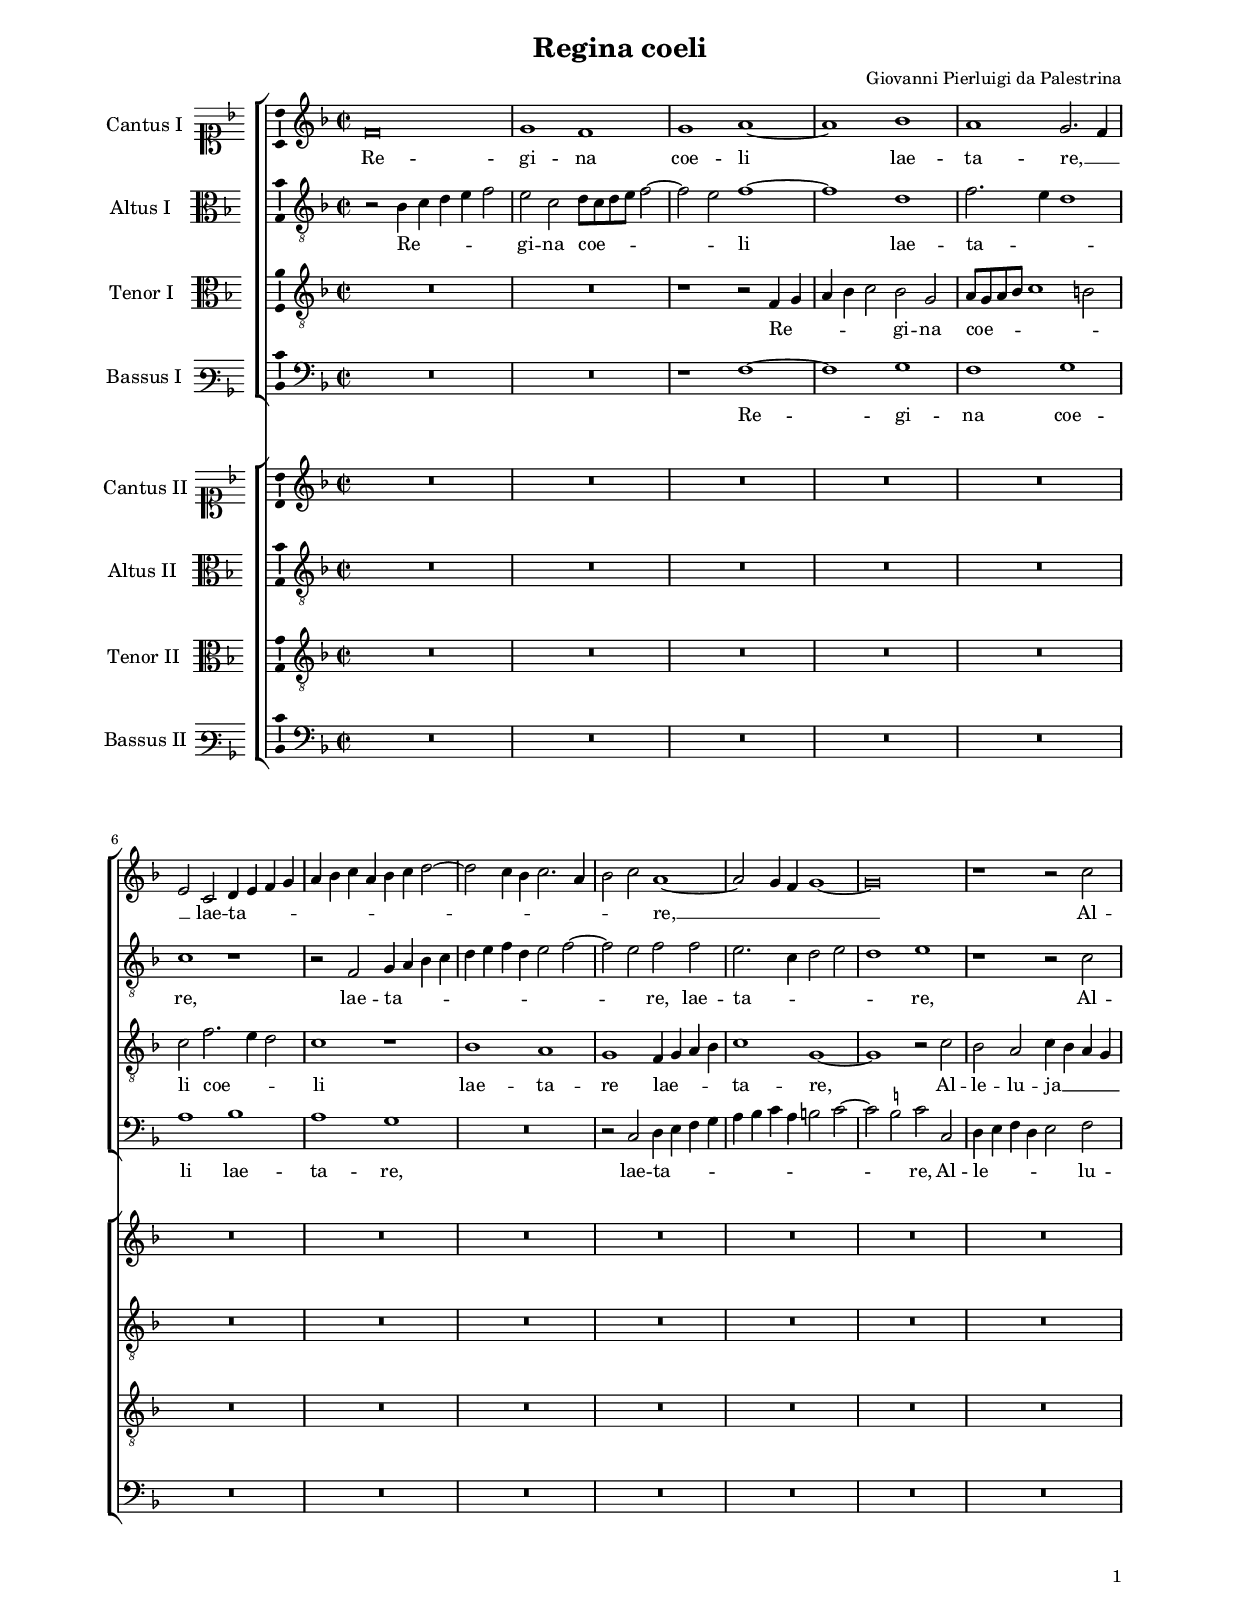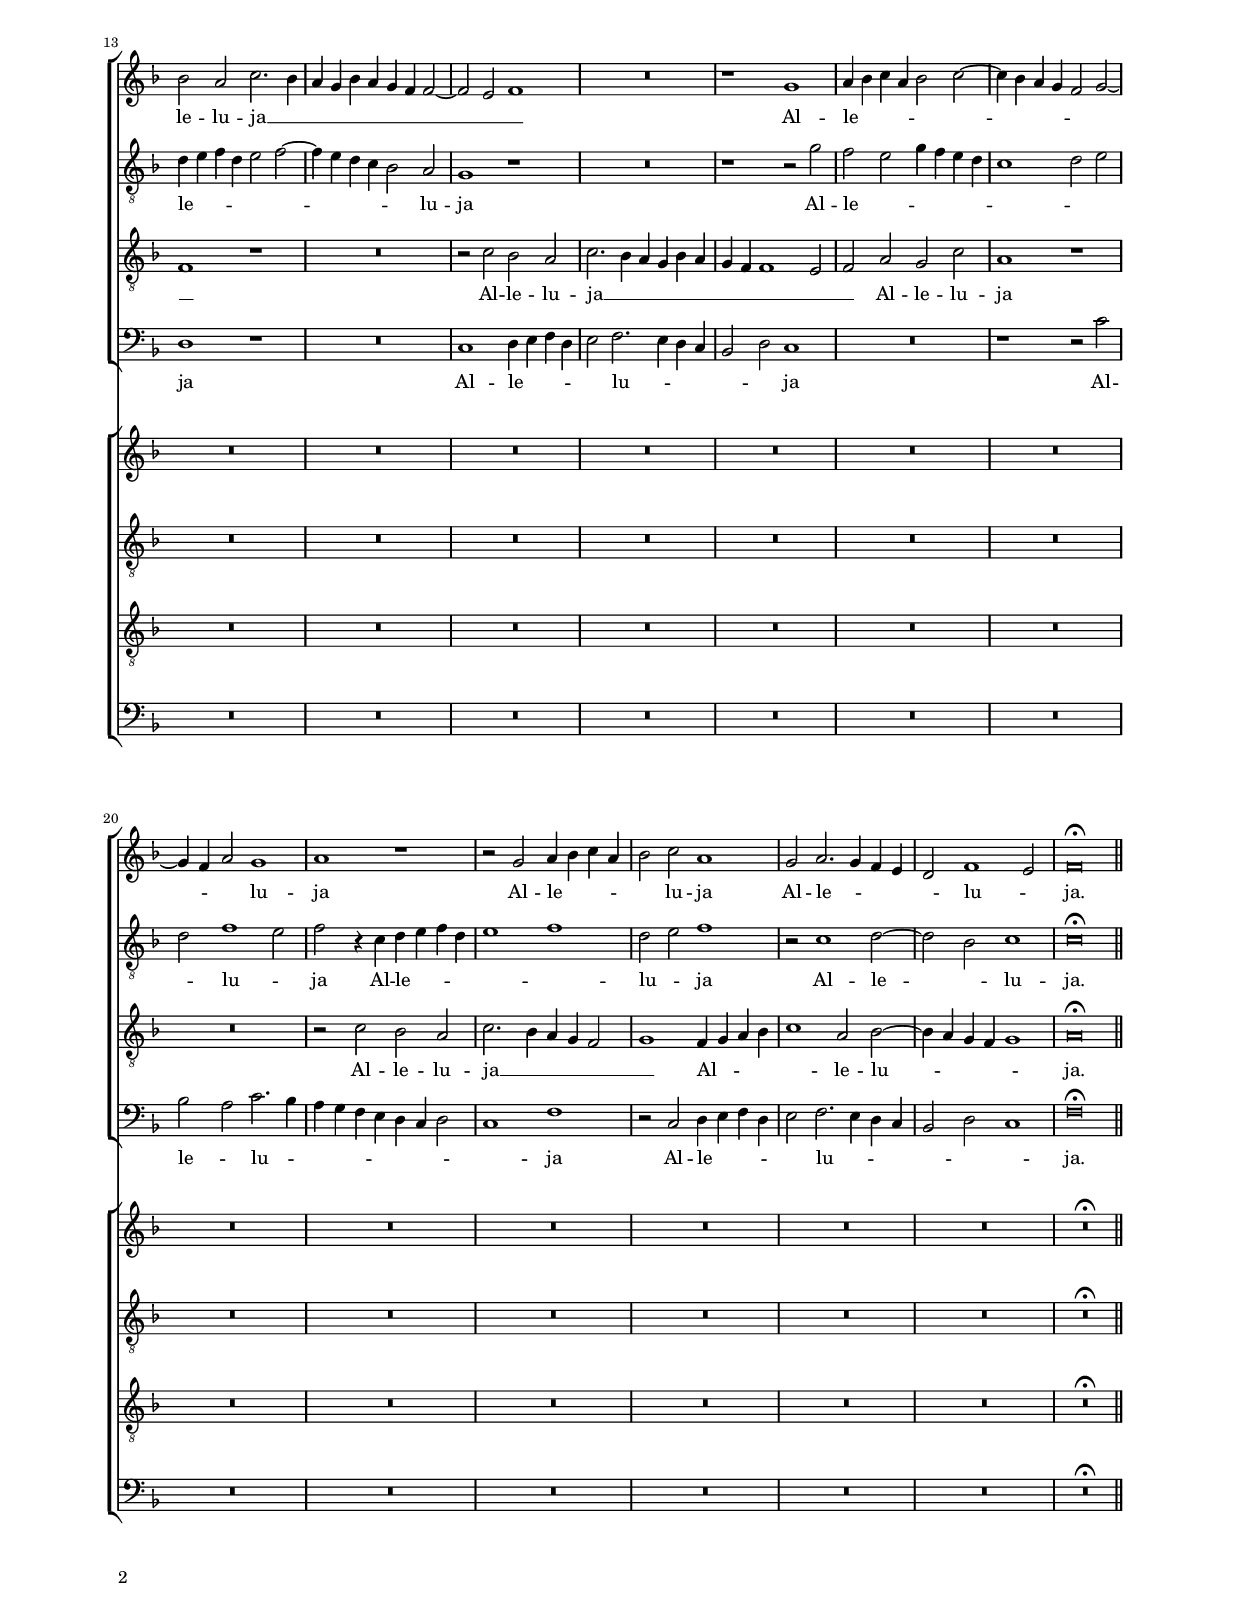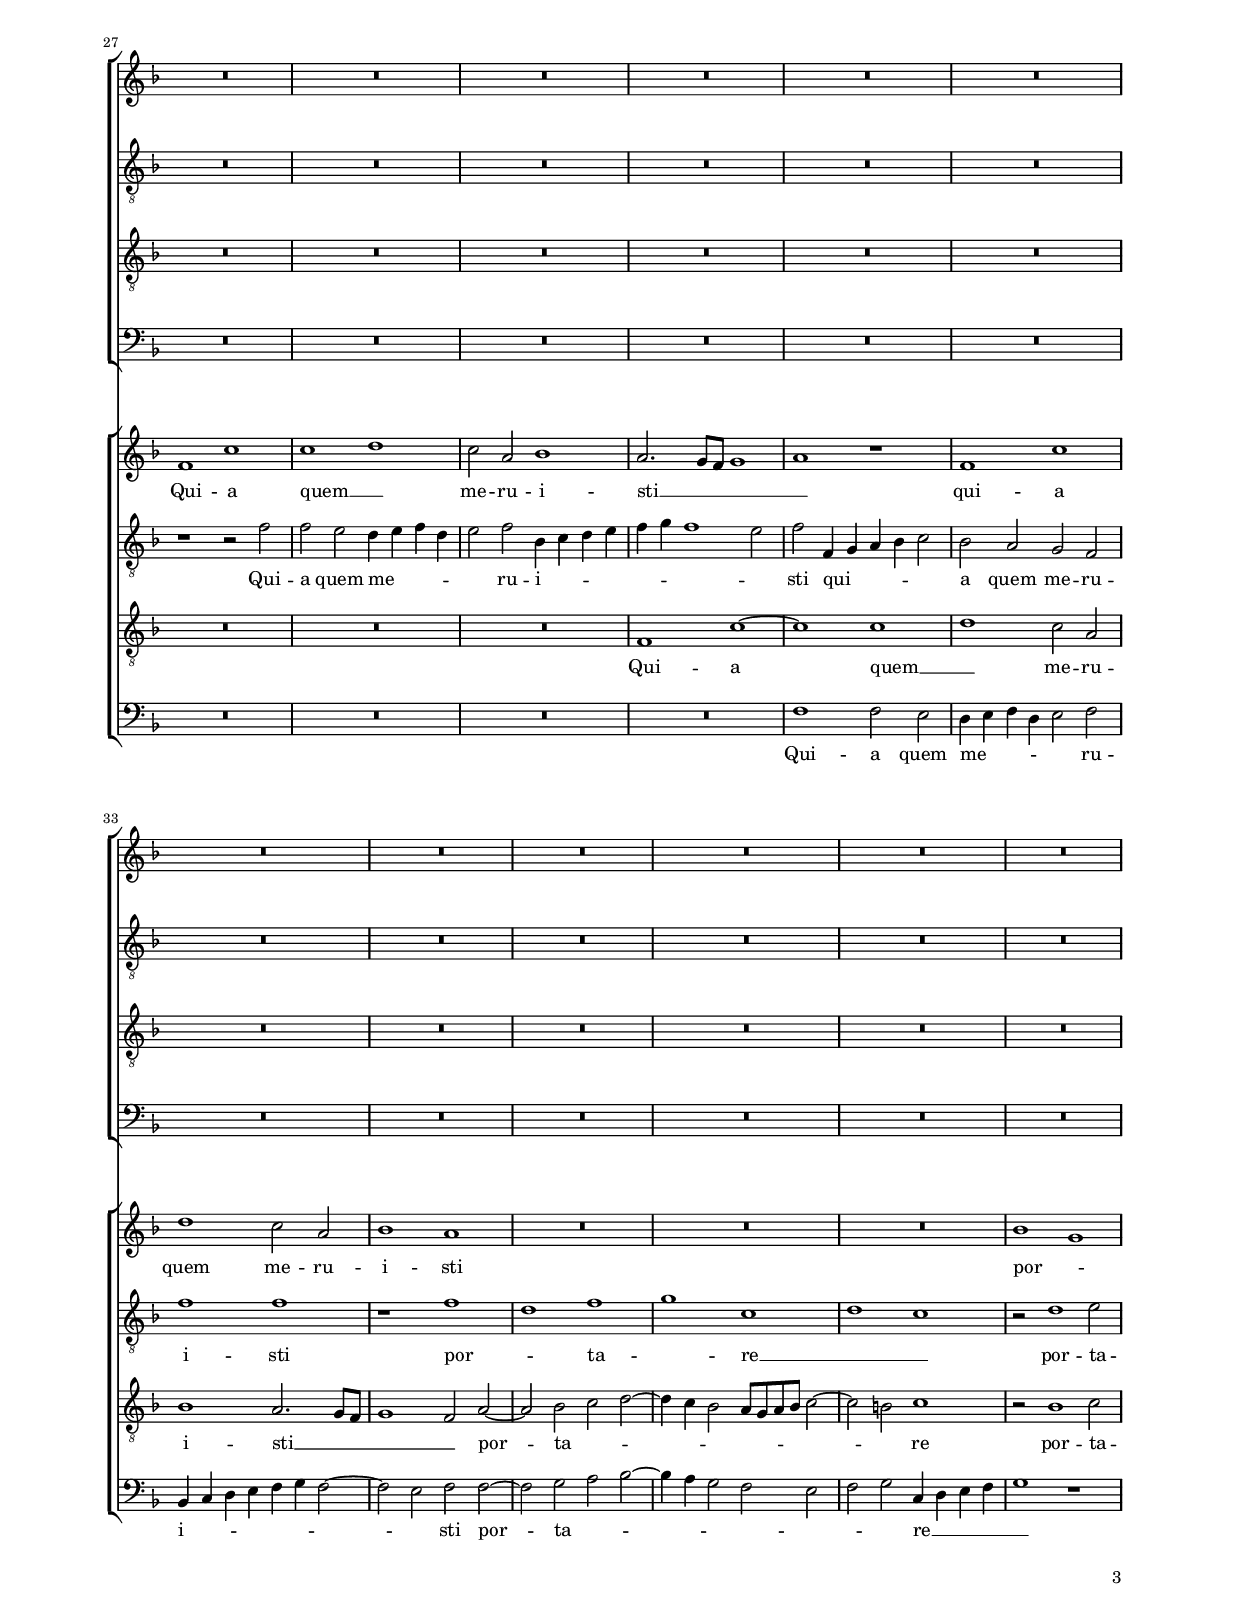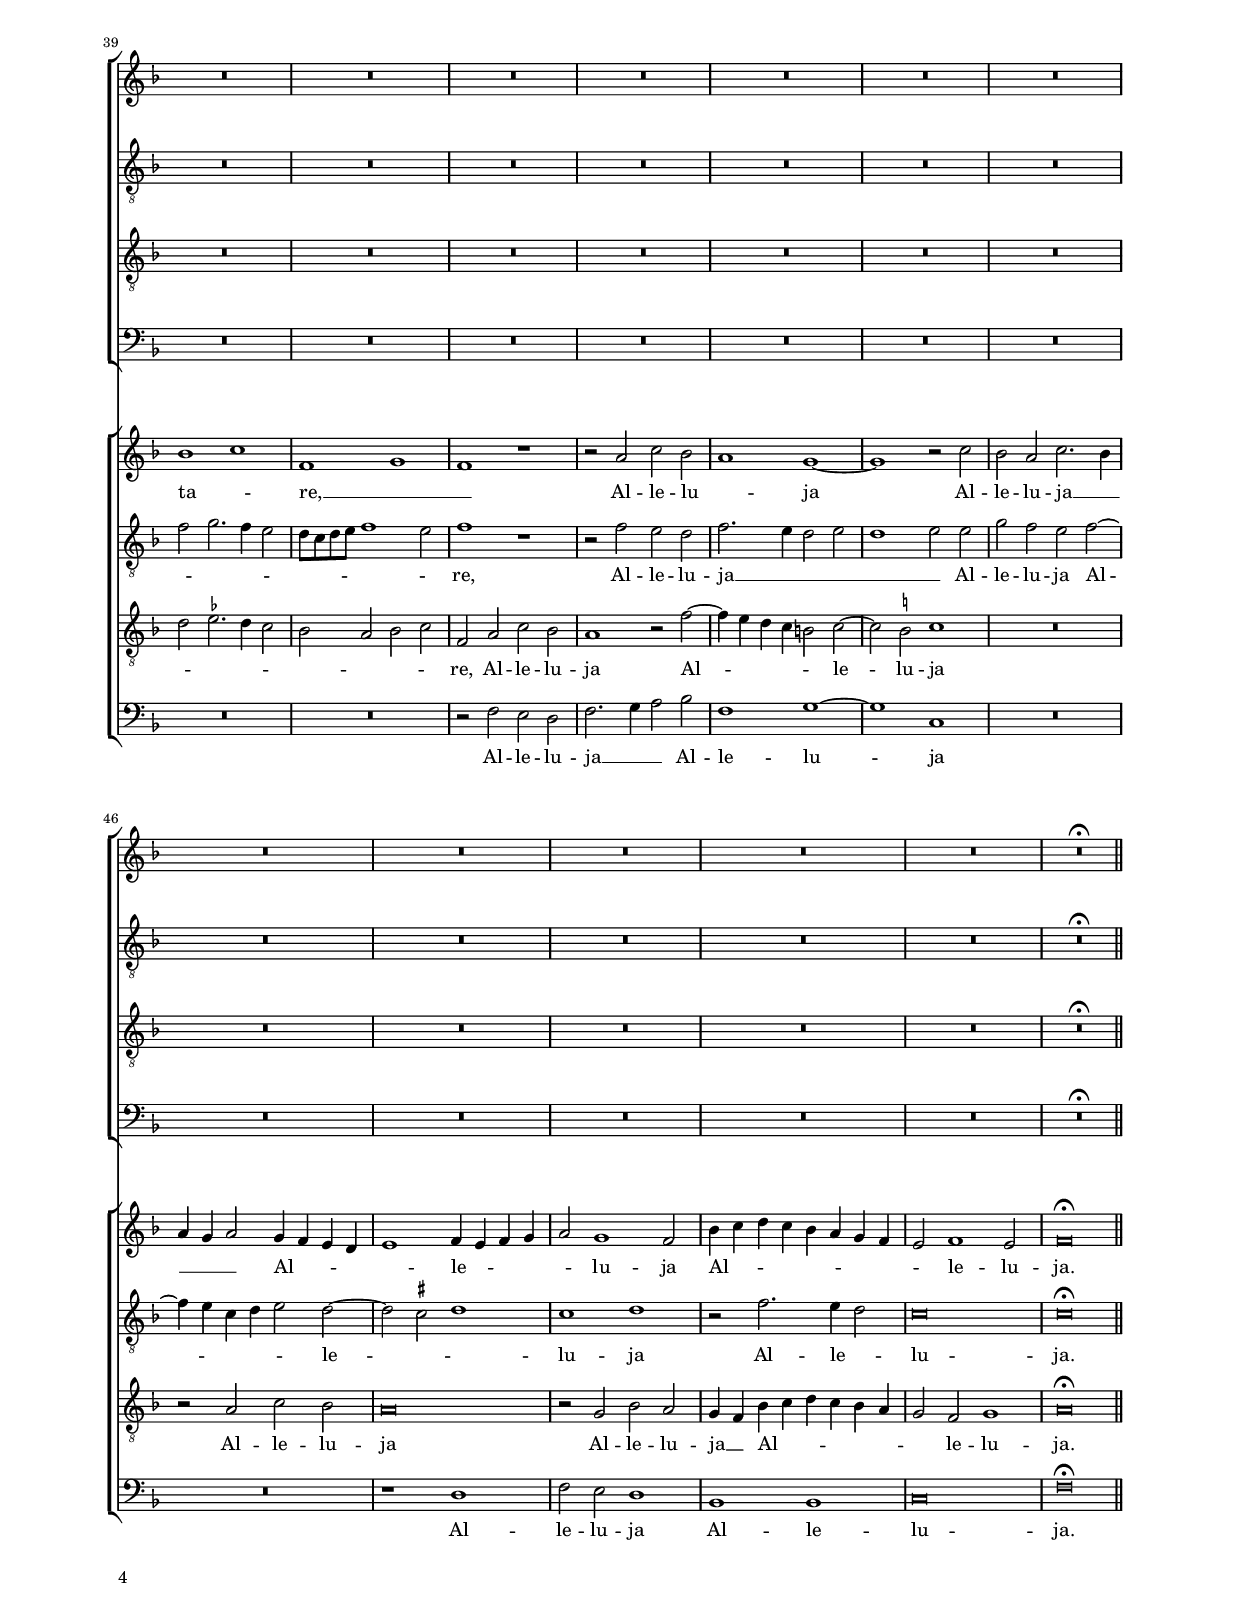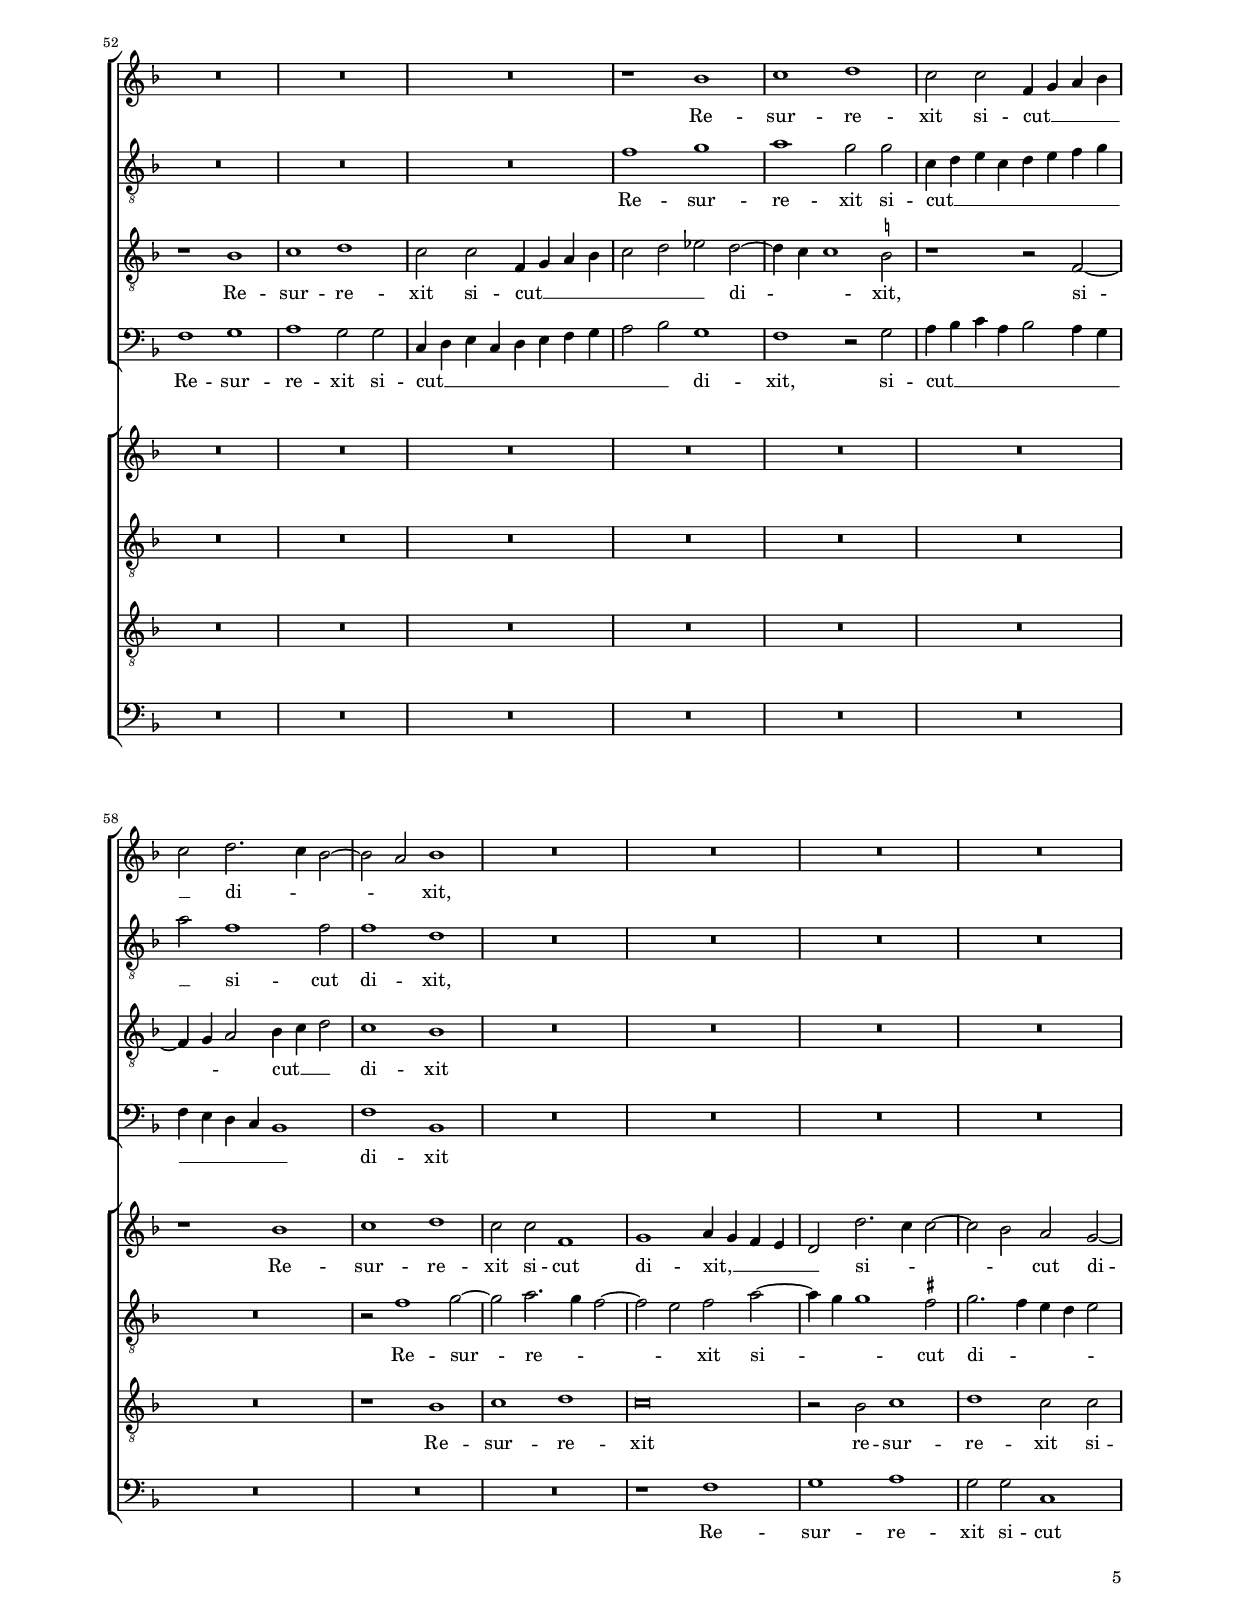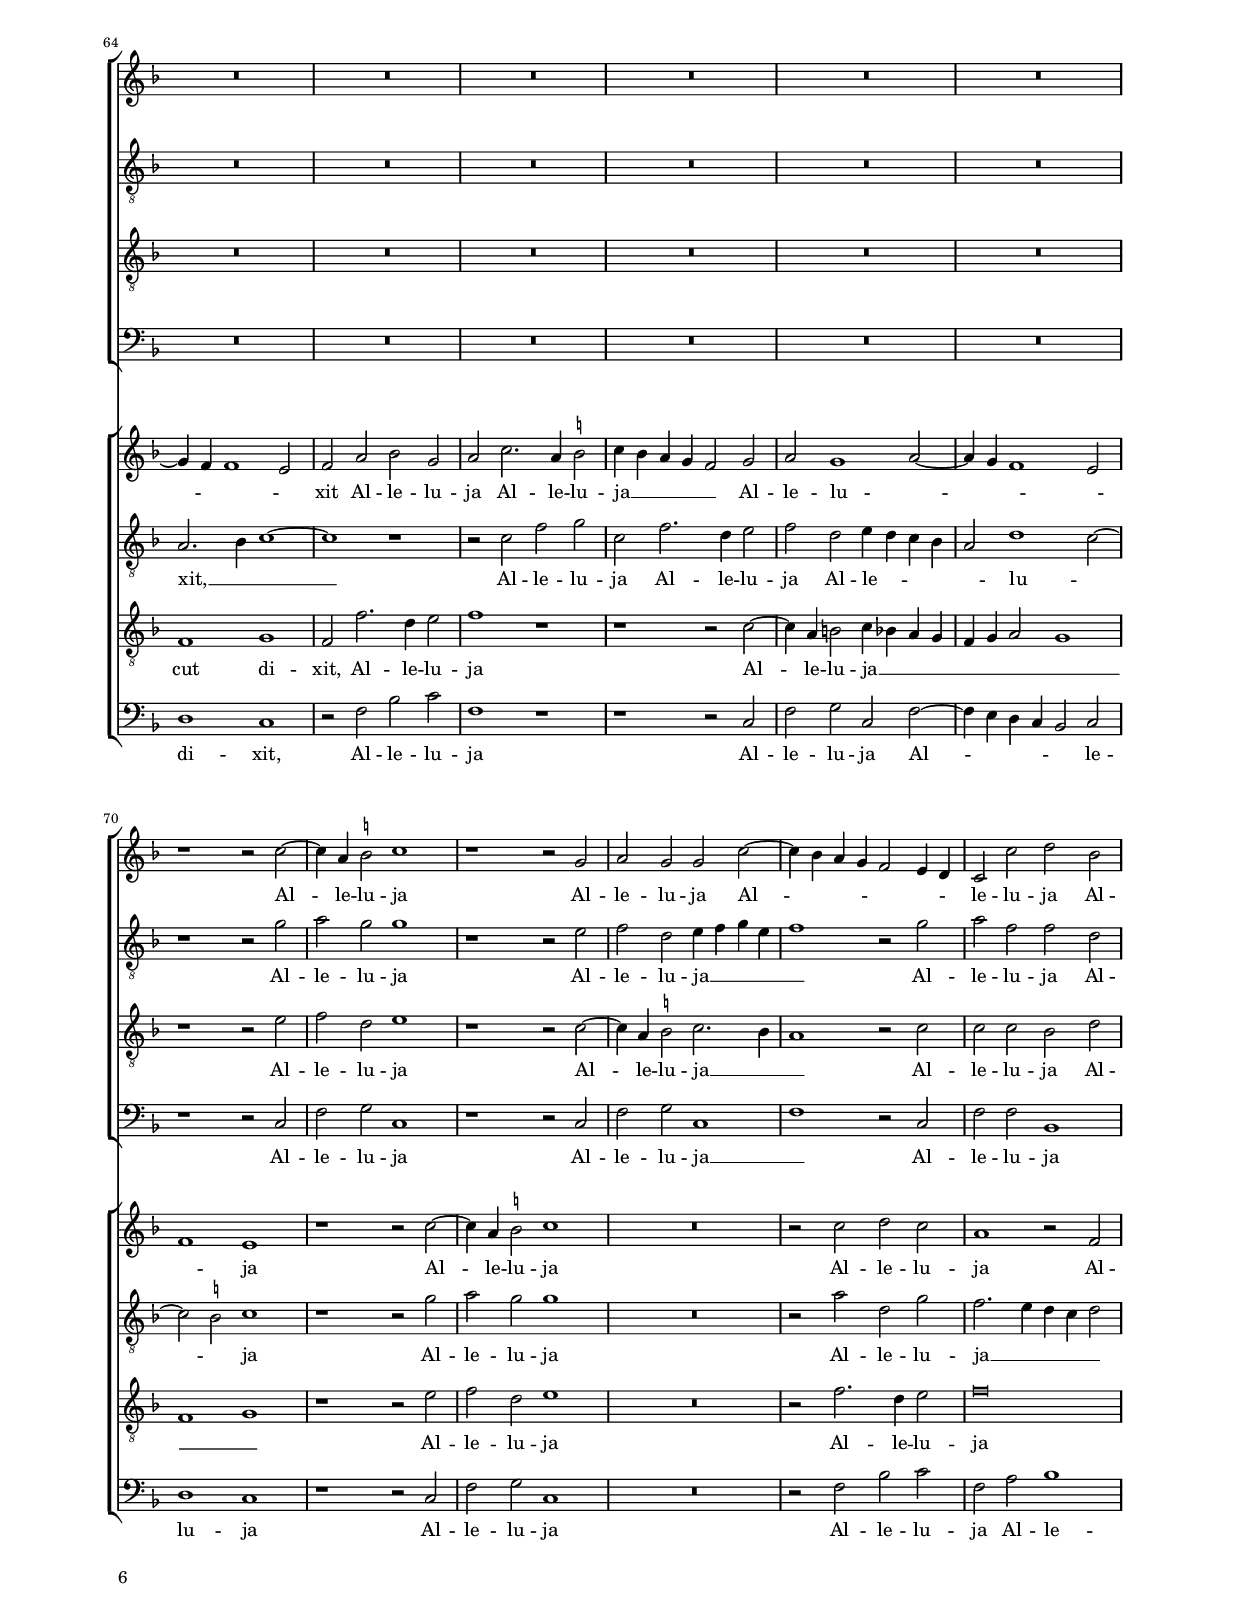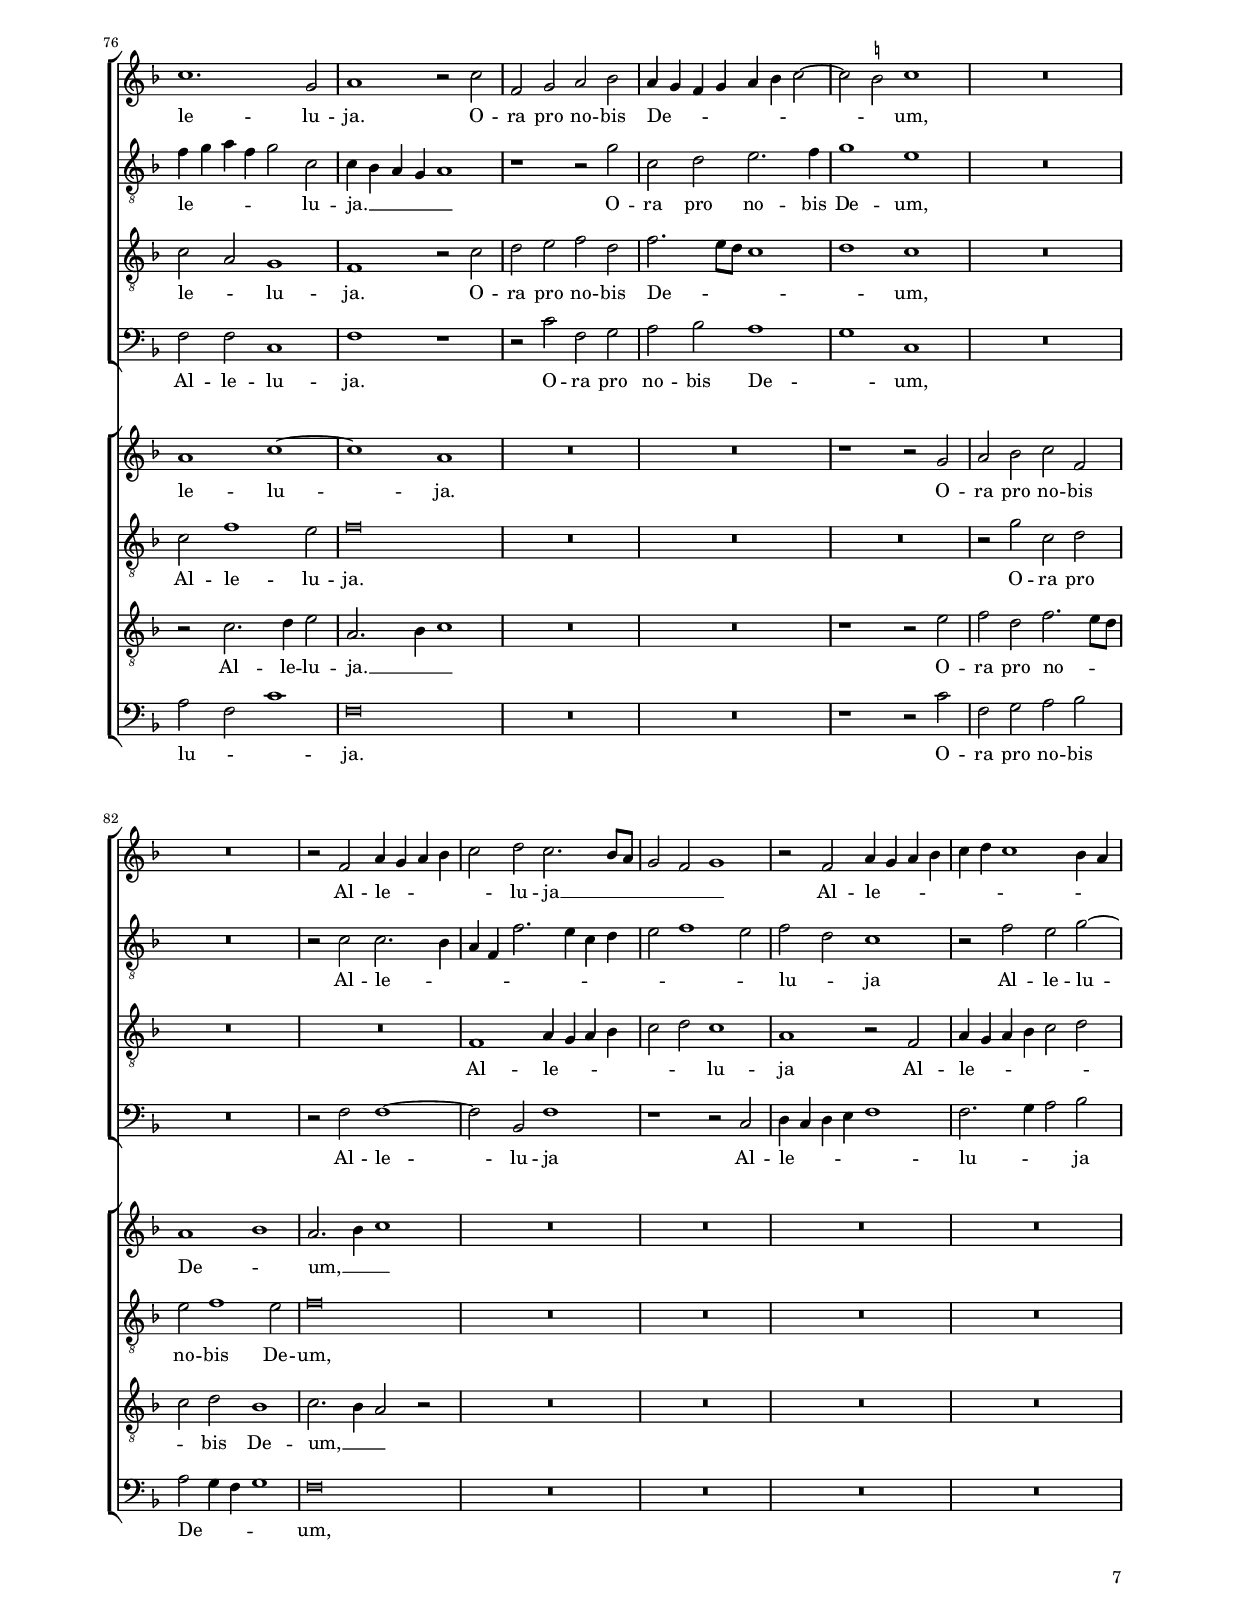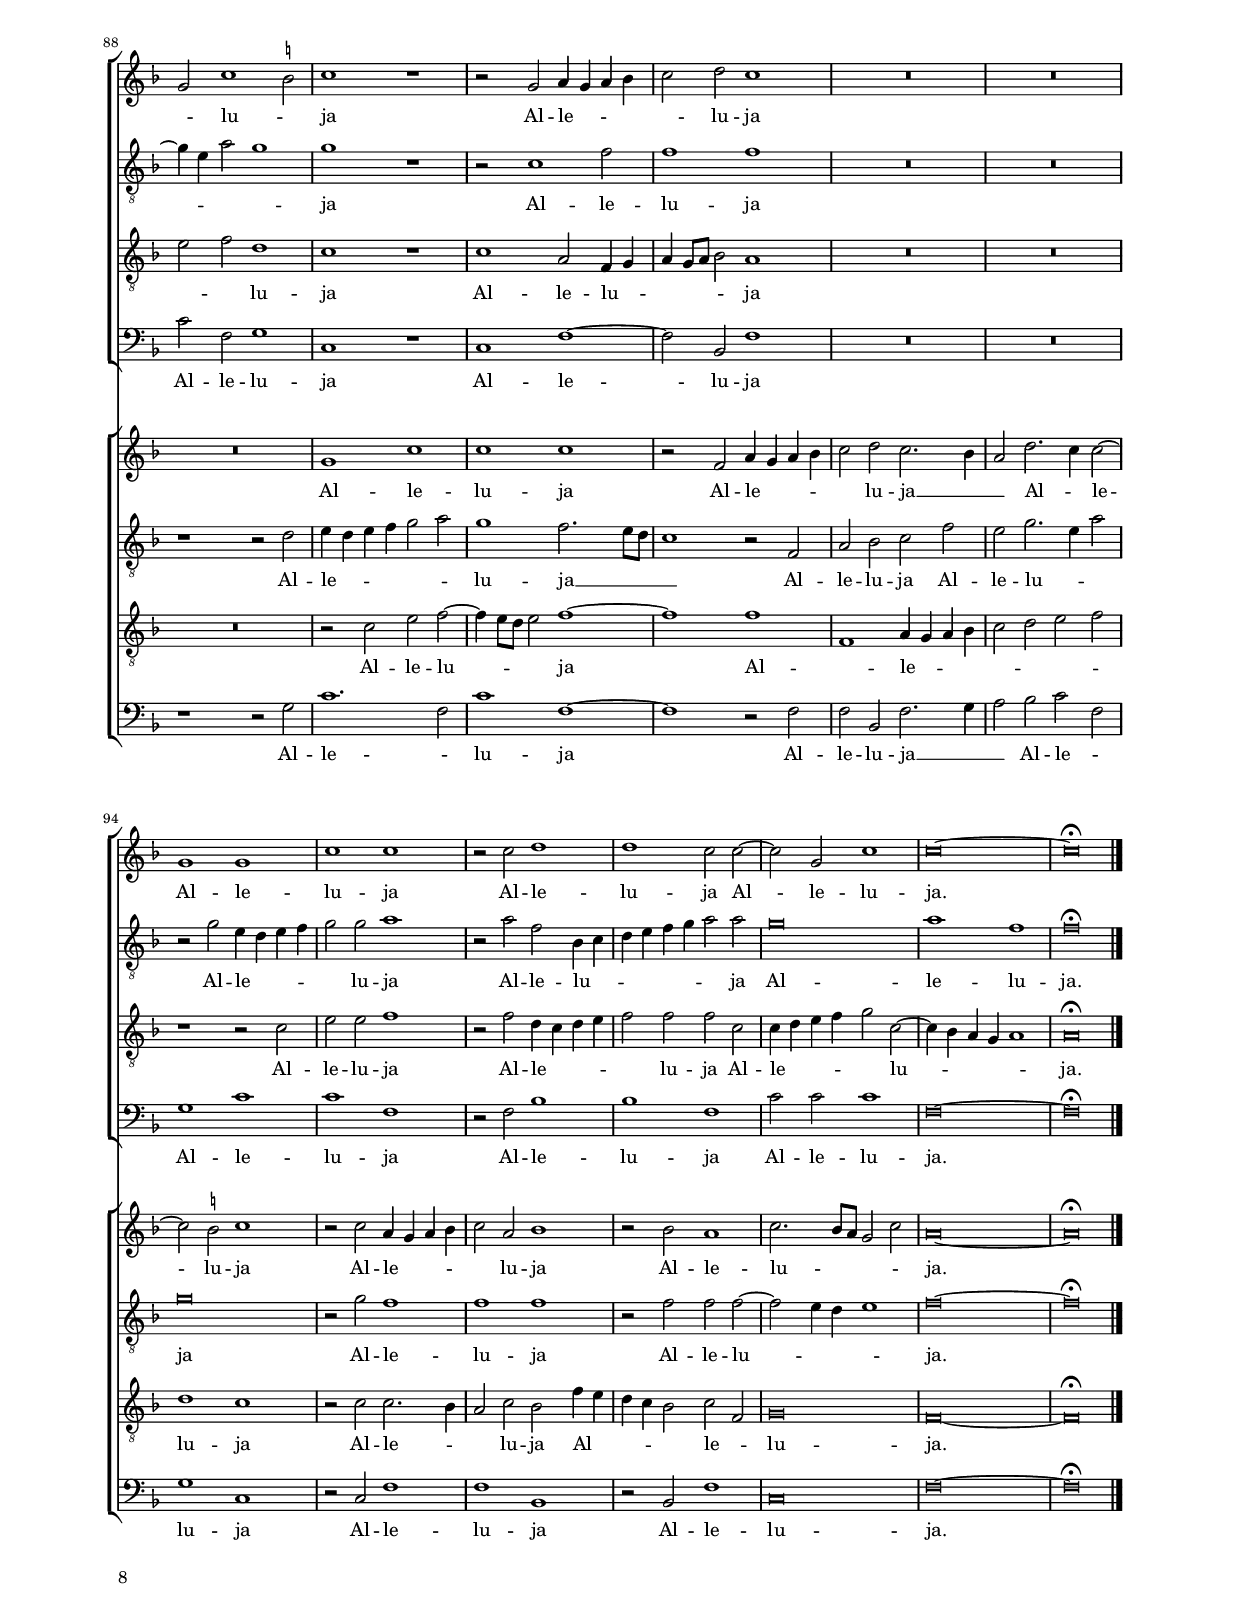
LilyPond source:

\header 
{
	title="Regina coeli"
	composer="Giovanni Pierluigi da Palestrina"
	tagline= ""
}

\version "2.24.1"
\language deutsch
#(set-global-staff-size 15)
% #(set-default-paper-size "letter")
#(ly:set-option 'point-and-click #f)


\paper
	{
	top-margin = 2 \cm
	bottom-margin = 1.4 \cm
	left-margin = 2 \cm
	right-margin = 2 \cm
	print-page-number = ##f
	ragged-bottom = ##f
	ragged-last-bottom = ##t
%	systems-per-page = 2
%	page-count = 6
	system-system-spacing = #'((basic-distance . 18) (minimum-distance . 14) (padding . 6) (strechability . 250))
	oddFooterMarkup=\markup   \fill-line { "" \fromproperty #'page:page-number-string }
	evenFooterMarkup=\markup  \fill-line { \fromproperty #'page:page-number-string "" }
	last-bottom-spacing = #'((basic-distance . 12) (minimum-distance . 7) (padding . 4))
	}


global =  
	{
	\key f \major
	\time 2/2 \set Score.measureLength = #(ly:make-moment 2/1)
	\skip 1*2*26 \bar "||" \break
	\skip 1*2*25 \bar "||" \break
	\skip 1*2*49 \bar "|."
	}

	ficta = { \once \set suggestAccidentals = ##t }
	
	forget = #(define-music-function (music) (ly:music?) #{
	\accidentalStyle forget
	$music
	\accidentalStyle default
	#})

	
incipitcantusprimus = \markup { \score {
	{
	\set Staff.instrumentName = \markup { \fontsize #1 "Cantus I" }
	\key f \major
	\clef soprano
	s4 \bar ""
	}
	\layout  {
	raggedright = ##t
	indent = 1.6 \cm
	line-width = 2.4\cm
	\context { \Staff \remove Time_signature_engraver }
	\override Staff.Clef.Y-extent = #'(0 . 0)
	}} \hspace #1 }
      
incipitaltusprimus = \markup { \score {
	{
	\set Staff.instrumentName = \markup { \fontsize #1 "Altus I" }
	\key f \major
	\clef alto
	s4 \bar ""
	}
	\layout  {
	raggedright = ##t
	indent = 1.6 \cm
	line-width = 2.4\cm
	\context { \Staff \remove Time_signature_engraver }
	\override Staff.Clef.Y-extent = #'(0 . 0)
	}} \hspace #1 }
      
incipittenorprimus = \markup { \score {
	{
	\set Staff.instrumentName = \markup { \fontsize #1 "Tenor I" }
	\key f \major
	\clef alto
	s4 \bar ""
	}
	\layout  {
	raggedright = ##t
	indent = 1.6 \cm
	line-width = 2.4\cm
	\context { \Staff \remove Time_signature_engraver }
	\override Staff.Clef.Y-extent = #'(0 . 0)
	}} \hspace #1 }


incipitbassusprimus = \markup { \score {
	{
	\set Staff.instrumentName = \markup { \fontsize #1 "Bassus I" }
	\key f \major
	\clef varbaritone
	s4 \bar ""
	}
	\layout  {
	raggedright = ##t
	indent = 1.6 \cm
	line-width = 2.4\cm
	\context { \Staff \remove Time_signature_engraver }
	\override Staff.Clef.Y-extent = #'(0 . 0)
	}} \hspace #1 }

incipitcantussecundus = \markup { \score {
	{
	\set Staff.instrumentName = \markup { \fontsize #1 "Cantus II" }
	\key f \major
	\clef soprano
	s4 \bar ""
	}
	\layout  {
	raggedright = ##t
	indent = 1.6 \cm
	line-width = 2.4\cm
	\context { \Staff \remove Time_signature_engraver }
	\override Staff.Clef.Y-extent = #'(0 . 0)
	}} \hspace #1 }


incipitaltussecundus = \markup { \score {
	{
	\set Staff.instrumentName = \markup { \fontsize #1 "Altus II" }
	\key f \major
	\clef alto
	s4 \bar ""
	}
	\layout  {
	raggedright = ##t
	indent = 1.6 \cm
	line-width = 2.4\cm
	\context { \Staff \remove Time_signature_engraver }
	\override Staff.Clef.Y-extent = #'(0 . 0)
	}} \hspace #1 }


incipittenorsecundus = \markup { \score {
	{
	\set Staff.instrumentName = \markup { \fontsize #1 "Tenor II" }
	\key f \major
	\clef alto
	s4 \bar ""
	}
	\layout  {
	raggedright = ##t
	indent = 1.6 \cm
	line-width = 2.4\cm
	\context { \Staff \remove Time_signature_engraver }
	\override Staff.Clef.Y-extent = #'(0 . 0)
	}} \hspace #1 }	


incipitbassussecundus = \markup { \score {
	{
	\set Staff.instrumentName = \markup { \fontsize #1 "Bassus II" }
	\key f \major
	\clef varbaritone
	s4 \bar ""
	}
	\layout  {
	raggedright = ##t
	indent = 1.6 \cm
	line-width = 2.4\cm
	\context { \Staff \remove Time_signature_engraver }
	\override Staff.Clef.Y-extent = #'(0 . 0)
	}} \hspace #1 }

    
cantusprimus =  \relative c''
	{
	f,\breve
	g1 f
	g1 a~
	a1 b
%5
	a1 g2. f4 |
	e2 c d4 e f g
	a4 b c a b c d2~
	d2 c4 b c2. a4
	b2 c a1~
%10
	a2 g4 f g1~ |
	g\breve
	r1 r2 c
	b2 a c2. b4
	a4 g b a g f f2~
%15
	f2 e f1 |
	R\breve
	r1 g
	a4 b c a b2 c~
	c4 b a g f2 g~
%20
	g4 f a2 g1 |
	a1 r
	r2 g a4 b c a
	b2 c a1
	g2 a2. g4 f e
%25
	d2 f1 e2 |
	f\breve^\fermata |
% Quia quem meruisti
	R\breve
	R\breve
	R\breve
%30
	R\breve |
	R\breve
	R\breve
	R\breve
	R\breve
%35
	R\breve |
	R\breve
	R\breve
	R\breve
	R\breve
%40
	R\breve |
	R\breve
	R\breve
	R\breve
	R\breve	
%45
	R\breve |
	R\breve
	R\breve
	R\breve
	R\breve
%50
	R\breve |
	R\breve^\fermata |
% Resurrexit
	R\breve
	R\breve
	R\breve
%55
	r1 b |
	c1 d
	c2 c f,4 g a b
	c2 d2. c4 b2~
	b2 a b1
%60
	R\breve |
	R\breve
	R\breve
	R\breve
	R\breve
%65
	R\breve |
	R\breve
	R\breve
	R\breve
	R\breve
%70
	r1 r2 c~ |
	c4 a \ficta h2 c1
	r1 r2 g
	a2 g g c~
	c4 b a g f2 e4 d
%75
	c2 c' d b |
	c1. g2
	a1 r2 c
	f,2 g a b
	a4 g f g a b c2~
%80
	c2 \ficta h c1 |
	R\breve
	R\breve
	r2 f, a4 g a b
	c2 d c2. b8 a
%85
	g2 f g1 |
	r2 f a4 g a b
	c4 d c1 b4 a
	g2 c1 \ficta h2
	c1 r
%90
	r2 g a4 g a b |
	c2 d c1
	R\breve
	R\breve
	g1 g
%95
	c1 c |
	r2 c d1
	d1 c2 c~
	c2 g c1
	c\breve~
%100
	c\breve^\fermata |
	}

altusprimus =  \relative c' 
	{
	r2 b4 c d e f2
	e2 c d8 c d e f2~
	f2 e f1~
	f1 d
%5
	f2. e4 d1 |
	c1 r
	r2 f, g4 a b c
	d4 e f d e2 f~
	f2 e f f
%10
	e2. c4 d2 e |
	d1 e
	r1 r2 c
	d4 e f d e2 f~
	f4 e d c b2 a
%15
	g1 r |
	R\breve
	r1 r2 g'
	f2 e g4 f e d
	c1 d2 e
%20
	d2 f1 e2 |
	f2 r4 c d e f d
	e1 f
	d2 e f1
	r2 c1 d2~
%25
	d2 b c1 |
	c\breve^\fermata |
% Quia quem meruisti
	R\breve
	R\breve
	R\breve
%30
	R\breve |
	R\breve
	R\breve
	R\breve
	R\breve
%35
	R\breve |
	R\breve
	R\breve
	R\breve
	R\breve
%40
	R\breve |
	R\breve
	R\breve
	R\breve
	R\breve	
%45
	R\breve |
	R\breve
	R\breve
	R\breve
	R\breve
%50
	R\breve |
	R\breve^\fermata |
% Resurrexit
	R\breve	
	R\breve
	R\breve
%55
	f1 g |
	a1 g2 g
	c,4 d e c d e f g
	a2 f1 f2
	f1 d
%60
	R\breve |
	R\breve
	R\breve
	R\breve
	R\breve
%65
	R\breve |
	R\breve
	R\breve
	R\breve
	R\breve
%70
	r1 r2 g |
	a2 g g1
	r1 r2 e
	f2 d e4 f g e
	f1 r2 g
%75
	a2 f f d |
	f4 g a f g2 c,
	c4 b a g a1
	r1 r2 g'
	c,2 d e2. f4
%80
	g1 e |	
	R\breve
	R\breve
	r2 c c2. b4
	a4 f f'2. e4 c d
%85
	e2 f1 e2 |
	f2 d c1
	r2 f e g~
	g4 e a2 g1
	g1 r
%90
	r2 c,1 f2 |	
	f1 f
	R\breve
	R\breve
	r2 g e4 d e f
%95
	g2 g a1 |
	r2 a f b,4 c
	d4 e f g a2 a
	g\breve
	a1 f
%100
	f\breve^\fermata |
	}

tenorprimus =  \relative c' 
	{
	R\breve
	R\breve
	r1 r2 f,4 g
	a4 b c2 b g
%5
	a8 g a b c1 h2 |
	c2 f2. e4 d2
	c1 r
	b1 a
	g1 f4 g a b
%10
	c1 g~ |
	g1 r2 c
	b2 a c4 b a g
	f1 r
	R\breve
%15
	r2 c' b a |
	c2. b4 a g b a
	g4 f f1 e2
	f2 a g c
	a1 r
%20
	R\breve |
	r2 c b a 
	c2. b4 a g f2
	g1 f4 g a b
	c1 a2 b~
%25
	b4 a g f g1 |
	a\breve^\fermata |
% Quia quem meruisti
	R\breve
	R\breve
	R\breve
%30
	R\breve |
	R\breve
	R\breve
	R\breve
	R\breve
%35
	R\breve |
	R\breve
	R\breve
	R\breve
	R\breve
%40
	R\breve |
	R\breve
	R\breve
	R\breve
	R\breve	
%45
	R\breve |
	R\breve
	R\breve
	R\breve
	R\breve
%50
	R\breve |
	R\breve^\fermata |
% Resurrexit
	r1 b
	c1 d
	c2 c f,4 g a b	
%55
	c2 d es d~ |
	d4 c c1 \ficta h2
	r1 r2 f~
	f4 g a2 b4 c d2
	c1 b
%60
	R\breve |
	R\breve
	R\breve
	R\breve
	R\breve
%65
	R\breve |
	R\breve
	R\breve
	R\breve
	R\breve
%70
	r1 r2 e |
	f2 d e1
	r1 r2 c~
	c4 a \ficta h2 c2. \forget b4
	a1 r2 c
%75
	c2 c b d |
	c2 a g1
	f1 r2 c'
	d2 e f d
	f2. e8 d c1
%80
	d1 c |
	R\breve
	R\breve
	R\breve
	f,1 a4 g a b
%85
	c2 d c1 |
	a1 r2 f
	a4 g a b c2 d
	e2 f d1
	c1 r
%90
	c1 a2 f4 g |
	a4 g8 a b2 a1
	R\breve
	R\breve
	r1 r2 c
%95
	e2 e f1 |
	r2 f d4 c d e
	f2 f f c
	c4 d e f g2 c,~
	c4 b a g a1
%100
	a\breve^\fermata |
	}

bassusprimus  =  \relative c 
	{
	R\breve
	R\breve
	r1 f~
	f1 g
%5
	f1 g |
	a1 b
	a1 g
	R\breve
	r2 c, d4 e f g
%10
	a4 b c a h2 c~ |
	c2 \ficta h c c,
	d4 e f d e2 f
	d1 r
	R\breve
%15
	c1 d4 e f d |
	e2 f2. e4 d c
	b2 d c1
	R\breve
	r1 r2 c'
%20
	b2 a c2. b4 |
	a4 g f e d c d2
	c1 f
	r2 c d4 e f d
	e2 f2. e4 d c
%25
	b2 d c1 |
	f\breve^\fermata |
% Quia quem meruisti
	R\breve
	R\breve
	R\breve
%30
	R\breve |
	R\breve
	R\breve
	R\breve
	R\breve
%35
	R\breve |
	R\breve
	R\breve
	R\breve
	R\breve
%40
	R\breve |
	R\breve
	R\breve
	R\breve
	R\breve	
%45
	R\breve |
	R\breve
	R\breve
	R\breve
	R\breve
%50
	R\breve |
	R\breve^\fermata |
% Resurrexit
	f1 g
	a1 g2 g
	c,4 d e c d e f g	
%55
	a2 b g1 |
	f1 r2 g
	a4 b c a b2 a4 g
	f4 e d c b1
	f'1 b,
%60
	R\breve |
	R\breve
	R\breve
	R\breve
	R\breve
%65
	R\breve |
	R\breve
	R\breve
	R\breve
	R\breve
%70
	r1 r2 c |
	f2 g c,1
	r1 r2 c
	f2 g c,1
	f1 r2 c
%75
	f2 f b,1 |
	f'2 f c1
	f1 r
	r2 c' f, g
	a2 b a1
%80
	g1 c, |
	R\breve
	R\breve
	r2 f f1~
	f2 b, f'1
%85
	r1 r2 c |
	d4 c d e f1
	f2. g4 a2 b
	c2 f, g1
	c,1 r
%90
	c1 f~ |
	f2 b, f'1
	R\breve
	R\breve
	g1 c
%95
	c1 f, |
	r2 f b1
	b1 f
	c'2 c c1
	f,\breve~
%100
	f\breve^\fermata |
	
	}

cantussecundus =  \relative c''
	{
	R\breve
	R\breve
	R\breve
	R\breve
%5
	R\breve |
	R\breve
	R\breve
	R\breve
	R\breve
%10
	R\breve |
	R\breve
	R\breve
	R\breve
	R\breve
%15
	R\breve |
	R\breve
	R\breve
	R\breve
	R\breve
%20
	R\breve |
	R\breve
	R\breve
	R\breve
	R\breve
%25
	R\breve |
	R\breve^\fermata |
 % Quia quem meruisti
	f,1 c'
	c1 d
	c2 a b1
%30
	a2. g8 f g1 |
	a1 r
	f1 c'
	d1 c2 a
	b1 a
%35
	R\breve |
	R\breve
	R\breve
	b1 g
	b1 c
%40
	f,1 g |
	f1 r
	r2 a c b
	a1 g~
	g1 r2 c
%45
	b2 a c2. b4 |
	a4 g a2 g4 f e d
	e1 f4 e f g
	a2 g1 f2
	b4 c d c b a g f
%50
	e2 f1 e2 |
	f\breve^\fermata |
% Resurrexit
	R\breve
	R\breve
	R\breve
%55
	R\breve |
	R\breve
	R\breve
	r1 b
	c1 d
%60
	c2 c f,1 |
	g1 a4 g f e
	d2 d'2. c4 c2~
	c2 b a g~
	g4 f f1 e2
%65
	f2 a b g |
	a2 c2. a4 \ficta h2
	c4 b a g f2 g
	a2 g1 a2~
	a4 g f1 e2
%70
	f1 e |
	r1 r2 c'~
	c4 a \ficta h2 c1
	R\breve
	r2 c d c
%75
	a1 r2 f |
	a1 c~
	c1 a
	R\breve
	R\breve
%80
	r1 r2 g |
	a2 b c f,
	a1 b
	a2.b4 c1
	R\breve
%85
	R\breve |
	R\breve
	R\breve
	R\breve
	g1 c
%90
	c1 c |
	r2 f, a4 g a b
	c2 d c2. b4
	a2 d2. c4 c2~
	c2 \ficta h c1
%95
	r2 c a4 g a b |
	c2 a b1
	r2 b a1
	c2. b8a g2 c
	a\breve~
%100
	a\breve^\fermata |
	}

altussecundus =  \relative c'
	{
	R\breve
	R\breve
	R\breve
	R\breve
%5
	R\breve |
	R\breve
	R\breve
	R\breve
	R\breve
%10
	R\breve |
	R\breve
	R\breve
	R\breve
	R\breve
%15
	R\breve |
	R\breve
	R\breve
	R\breve
	R\breve
%20
	R\breve |
	R\breve
	R\breve
	R\breve
	R\breve
%25
	R\breve |
	R\breve^\fermata |
 % Quia quem meruisti
	r1 r2 f
	f2 e d4 e f d
	e2 f b,4 c d e
%30
	f4 g f1 e2 |
	f2 f,4 g a b c2
	b2 a g f
	f'1 f
	r1 f
%35
	d1 f |
	g1 c,
	d1 c
	r2 d1 e2
	f2 g2. f4 e2
%40
	d8 c d e f1 e2 |
	f1 r
	r2 f e d
	f2. e4 d2 e
	d1 e2 e
%45
	g2 f e f~ |
	f4 e c d e2 d~
	d2 \ficta cis d1
	c1 d
	r2 f2. e4 d2
%50
	c\breve |
	c\breve^\fermata |
% Resurrexit
	R\breve
	R\breve
	R\breve
%55
	R\breve |
	R\breve
	R\breve
	R\breve
	r2 f1 g2~
%60
	g2 a2. g4 f2~ |
	f2 e f a~
	a4 g g1 \ficta fis2
	g2. f4 e d e2
	a,2. b4 c1~
%65
	c1 r
	r2 c f g |
	c,2 f2. d4 e2
	f2 d e4 d c b
	a2 d1 c2~
%70
	c2 \ficta h c1
	r1 r2 g' |
	a2 g g1
	R\breve
	r2 a d, g
%75
	f2. e4 d c d2
	c2 f1 e2 |
	f\breve
	R\breve
	R\breve
%80
	R\breve
	r2 g c, d |
	e2 f1 e2
	f\breve |
	R\breve
%85
	R\breve
	R\breve |
	R\breve
	r1 r2 d
	e4 d e f g2 a
%90
	g1 f2. e8 d
	c1 r2 f, |
	a2 b c f
	e2 g2. e4 a2
	g\breve
%95
	r2 g f1
	f1 f |
	r2 f f f~
	f2 e4 d e1
	f\breve~
%100
	f\breve^\fermata |
      }

tenorsecundus =  \relative c'
	{
	R\breve
	R\breve
	R\breve
	R\breve
%5
	R\breve |
	R\breve
	R\breve
	R\breve
	R\breve
%10
	R\breve |
	R\breve
	R\breve
	R\breve
	R\breve
%15
	R\breve |
	R\breve
	R\breve
	R\breve
	R\breve
%20
	R\breve |
	R\breve
	R\breve
	R\breve
	R\breve
%25
	R\breve |
	R\breve^\fermata |
 % Quia quem meruisti
	R\breve
	R\breve
	R\breve
%30
	f,1 c'~ |
	c1 c
	d1 c2 a
	b1 a2. g8 f
	g1 f2 a~
%35
	a2 b c d~ |	
	d4 c b2 a8 g a b c2~
	c2 h c1
	r2 b1 c2
	d2 \ficta es2. d4 c2
%40
	b2 a b c |
	f,2 a c b
	a1 r2 f'~
	f4 e d c h2 c~
	c2 \ficta h c1
%45
	R\breve |
	r2 a c b
	a\breve
	r2 g b a
	g4 f b c d c b a
%50
	g2 f g1 |
	a\breve^\fermata |
% Resurrexit
	R\breve
	R\breve
	R\breve
%55
	R\breve |
	R\breve
	R\breve
	R\breve
	r1 b
%60
	c1 d |
	c\breve |
	r2 b c1
	d1 c2 c
	f,1 g
%65
	f2 f'2. d4 e2 |
	f1 r
	r1 r2 c~
	c4 a h2 c4 b a g
	f4 g a2 g1
%70
	f1 g
	r1 r2 e' |
	f2 d e1
	R\breve
	r2 f2. d4 e2
%75
	f\breve
	r2 c2. d4 e2  |
	a,2. b4 c1
	R\breve
	R\breve
%80
	r1 r2 e
	f2 d f2. e8 d
	c2 d b1 |
	c2. b4 a2 r
	R\breve
%85
	R\breve
	R\breve
	R\breve |
	R\breve
	r2 c e f~
%90
	f4 e8 d e2 f1~
	f1 f
	f,1 a4 g a b |
	c2 d e f
	d1 c
%95
	r2 c c2. b4
	a2 c b f'4 e
	d4 c b2 c f, |
	g\breve
	f\breve~
%100
	f\breve^\fermata |
	}

bassussecundus =  \relative c
	{
	R\breve
	R\breve
	R\breve
	R\breve
%5
	R\breve |
	R\breve
	R\breve
	R\breve
	R\breve
%10
	R\breve |
	R\breve
	R\breve
	R\breve
	R\breve
%15
	R\breve |
	R\breve
	R\breve
	R\breve
	R\breve
%20
	R\breve |
	R\breve
	R\breve
	R\breve
	R\breve
%25
	R\breve |
	R\breve^\fermata |
 % Quia quem meruisti
	R\breve
	R\breve
	R\breve
%30
	R\breve |
	f1 f2 e
	d4 e f d e2 f
	b,4 c d e f g f2~
	f2 e f f~
%35
	f2 g a b~ |
	b4 a g2 f e
	f2 g c,4 d e f
	g1 r
	R\breve
%40
	R\breve |
	r2 f e d
	f2. g4 a2 b
	f1 g~
	g1 c,
%45
	R\breve |
	R\breve
	r1 d
	f2 e d1
	b1 b
%50
	c\breve |
	f\breve^\fermata |
% Resurrexit
	R\breve
	R\breve
	R\breve
%55
	R\breve |
	R\breve
	R\breve
	R\breve
	R\breve
%60
	R\breve |
	r1 f
	g1 a
	g2 g c,1
	d1 c
%65
	r2 f b c |
	f,1 r
	r1 r2 c
	f2 g c, f~
	f4 e d c b2 c
%70
	d1 c |
	r1 r2 c
	f2 g c,1
	R\breve
	r2 f b c
%75
	f,2 a b1 |
	a2 f c'1
	f,\breve
	R\breve
	R\breve
%80
	r1 r2 c' |
	f,2 g a b
	a2 g4 f g1
	f\breve
	R\breve
%85
	R\breve |
	R\breve
	R\breve
	r1 r2 g
	c1. f,2
%90
	c'1 f,~ |
	f1 r2 f
	f2 b, f'2. g4
	a2 b c f,
	g1 c,
%95
	r2 c f1 |
	f1 b,
	r2 b f'1
	c\breve
	f\breve~
%100
	f\breve^\fermata |
	}


lyricscantusprimus = \lyricmode {
	Re -- gi -- na coe -- li lae -- ta -- re, __ _ _
	lae -- ta -- _ _ _ _ _ _ _ _ _ _ _ _ _ _ _ _ re, __ _ _ _
	Al -- le -- lu -- ja __ _ _ _ _ _ _ _ _ _ _
	Al -- le -- _ _ _ _ _ _ _ _ _ _ _ _ lu -- ja
	Al -- le -- _ _ _ _ lu -- ja
	Al -- le -- _ _ _ _ lu -- _ ja.
	Re -- sur -- re -- xit si -- cut __ _ _ _ _ di -- _ _ _ xit,
	Al -- le -- lu -- ja
	Al -- le -- lu -- ja
	Al -- _ _ _ _ _ _ le -- lu -- ja
	Al -- le -- lu -- ja.
	O -- ra pro no -- bis De -- _ _ _ _ _ _ _ um,
	Al -- le -- _ _ _ _ lu -- ja __ _ _ _ _ _
	Al -- le -- _ _ _ _ _ _ _ _ _ lu -- _ ja
	Al -- le -- _ _ _ _ lu -- ja
	Al -- le -- lu -- ja
	Al -- le -- lu -- ja
	Al -- le -- lu -- ja.
	}


lyricsaltusprimus = \lyricmode {
	Re -- _ _ _ _ gi -- na coe -- _ _ _ _ _ li lae -- ta -- _ _ re,
	lae -- ta -- _ _ _ _ _ _ _ _ _ _ re,
	lae -- ta -- _ _ _ _ re,
	Al -- le -- _ _ _ _ _ _ _ _ _ lu -- ja
	Al -- le -- _ _ _ _ _ _ _ _ _ lu -- _ ja
	Al -- le -- _ _ _ _ _ lu -- _ ja
	Al -- le -- _ lu -- ja.
	Re -- sur -- re -- xit si -- cut __ _ _ _ _ _ _ _ _ si -- cut di -- xit,
	Al -- le -- lu -- ja
	Al -- le -- lu -- ja __ _ _ _ _
	Al -- le -- lu -- ja
	Al -- le -- _ _ _ _ lu -- ja. __ _ _ _ _
	O -- ra pro no -- bis De -- um,
	Al -- le -- _ _ _ _ _ _ _ _ _ _ lu -- _ ja
	Al -- le -- lu -- _ _ _ ja
	Al -- le -- lu -- ja
	Al -- le -- _ _ _ _ lu -- ja
	Al -- le -- lu -- _ _ _ _ _ _ ja
	Al -- le -- lu -- ja.
	}


lyricstenorprimus = \lyricmode {
	Re -- _ _ _ _ gi -- na coe -- _ _ _ _ _ li
	coe -- _ _ li
	lae -- ta -- re
	lae -- _ _ _ ta -- re,
	Al -- le -- lu -- ja __ _ _ _ _
	Al -- le -- lu -- ja __ _ _ _ _ _ _ _ _ _ _
	Al -- le -- lu -- ja
	Al -- le -- lu -- ja __ _ _ _ _ _
	Al -- _ _ _ _ le -- lu -- _ _ _ _ ja.
	Re -- sur -- re -- xit si -- cut __ _ _ _ _ _ _ di -- _ _ xit,
	si -- _ _ cut __ _ _ di -- xit
	Al -- le -- lu -- ja
	Al -- le -- lu -- ja __ _ _
	Al -- le -- lu -- ja
	Al -- le -- _ lu -- ja.
	O -- ra pro no -- bis De -- _ _ _ _ um,
	Al -- le -- _ _ _ _ _ lu -- ja
	Al -- le -- _ _ _ _ _ _ _ lu -- ja
	Al -- le -- lu -- _ _ _ _ _ ja
	Al -- le -- lu -- ja
	Al -- le -- _ _ _ _ lu -- ja
	Al -- le -- _ _ _ _ lu -- _ _ _ _ ja.
	}


lyricsbassusprimus = \lyricmode {
	Re -- gi -- na coe -- li lae -- ta -- re,
	lae -- ta -- _ _ _ _ _ _ _ _ _ _ re,
	Al -- le -- _ _ _ _ lu -- ja
	Al -- le -- _ _ _ _ lu -- _ _ _ _ _ ja
	Al -- le -- _ lu -- _ _ _ _ _ _ _ _ _ ja
	Al -- le -- _ _ _ _ lu -- _ _ _ _ _ _ ja.
	Re -- sur -- re -- xit si -- cut __ _ _ _ _ _ _ _ _ _ di -- xit,
	si -- cut __ _ _ _ _ _ _ _ _ _ _ _ di -- xit
	Al -- le -- lu -- ja
	Al -- le -- lu -- ja __ _
	Al -- le -- lu -- ja
	Al -- le -- lu -- ja.
	O -- ra pro no -- bis De -- _ um,
	Al -- le -- lu -- ja
	Al -- le -- _ _ _ _ lu -- _ _ ja
	Al -- le -- lu -- ja
	Al -- le -- lu -- ja
	Al -- le -- lu -- ja
	Al -- le -- lu -- ja
	Al -- le -- lu -- ja.
	}


lyricscantussecundus = \lyricmode {
	Qui -- a quem __ _ me -- ru -- i -- sti __ _ _ _ _
	qui -- a quem me -- ru -- i -- sti por -- _ ta -- _ re, __ _ _
	Al -- le -- lu -- _ ja
	Al -- le -- lu -- ja __ _ _ _ _ 
	Al -- _ _ _ _ le -- _ _ _ _ lu -- ja 
	Al -- _ _ _ _ _ _ _ _ le -- lu -- ja.
	Re -- sur -- re -- xit si -- cut di -- xit, __ _ _ _ _
	si -- _ _ _ cut di -- _ _ _ xit
	Al -- le -- lu -- ja
	Al -- le -- lu -- ja __ _ _ _ _
	Al -- le -- lu -- _ _ _ _ _ ja
	Al -- le -- lu -- ja
	Al -- le -- lu -- ja
	Al -- le -- lu -- ja.
	O -- ra pro no -- bis De -- _ um, __ _ _
	Al -- le -- lu -- ja
	Al -- le -- _ _ _ _ lu -- ja __ _ _
	Al -- _ le -- lu -- ja
	Al -- le -- _ _ _ _ lu -- ja
	Al -- le -- lu -- _ _ _ _ ja.
	}


lyricsaltussecundus = \lyricmode {
	Qui -- a quem me -- _ _ _ _ ru -- i -- _ _ _ _ _ _ _ sti
	qui -- _ _ _ _ a quem me -- ru -- i -- sti por -- _ ta -- _ re __ _ _
	por -- ta -- _ _ _ _ _ _ _ _ _ _ re,
	Al -- le -- lu -- ja __ _ _ _ _ _
	Al -- le -- lu -- ja
	Al -- _ _ _ _ le -- _ _ lu -- ja
	Al -- le -- _ lu -- ja.
	Re -- sur -- re -- _ _ _ xit si -- _ _ cut di -- _ _ _ _ xit, __ _ _
	Al -- le -- lu -- ja
	Al -- le -- lu -- ja
	Al -- le -- _ _ _ _ lu -- _ _ ja
	Al -- le -- lu -- ja
	Al -- le -- lu -- ja __ _ _ _ _ 
	Al -- le -- lu -- ja.
	O -- ra pro no -- bis De -- um,
	Al -- le -- _ _ _ _ _ lu -- ja __ _ _ _
	Al -- le -- lu -- ja
	Al -- le -- lu -- _ _ ja
	Al -- le -- lu -- ja
	Al -- le -- lu -- _ _ _ ja.
	}
	

lyricstenorsecundus = \lyricmode {
	Qui -- a quem __ _ me -- ru -- i -- sti __ _ _ _ _ por -- ta -- _ _ _ _ _ _ _ _ _ _ re
	por -- ta -- _ _ _ _ _ _ _ _ re,
	Al -- le -- lu -- ja
	Al -- _ _ _ _ le -- lu -- ja
	Al -- le -- lu -- ja
	Al -- le -- lu -- ja __ _ 
	Al -- _ _ _ _ _ _ le -- lu -- ja.
	Re -- sur -- re -- xit 
	re -- sur -- re -- xit si -- cut di -- xit,
	Al -- le -- lu -- ja
	Al -- le -- lu -- ja __ _ _ _ _ _ _ _ _ _
	Al -- le -- lu -- ja
	Al -- le -- lu -- ja
	Al -- le -- lu -- ja. __ _ _
	O -- ra pro no -- _ _ _ bis De -- um, __ _ _
	Al -- le -- lu -- _ _ _ ja
	Al -- _ le -- _ _ _ _ _ _ _ lu -- ja
	Al -- le -- _ _ lu -- ja
	Al -- _ _ _ _ le -- _ lu -- ja.
	}


lyricsbassussecundus = \lyricmode {
	Qui -- a quem me -- _ _ _ _ ru -- i -- _ _ _ _ _ _ _ sti por -- ta -- _ _ _ _ _ _ _ _ re __ _ _ _ _
	Al -- le -- lu -- ja __ _ _
	Al -- le -- lu -- ja
	Al -- le -- lu -- ja
	Al -- le -- lu -- ja.
	Re -- sur -- re -- xit si -- cut di -- xit,
	Al -- le -- lu -- ja
	Al -- le -- lu -- ja
	Al -- _ _ _ _ le -- lu -- ja
	Al -- le -- lu -- ja
	Al -- le -- lu -- ja
	Al -- le -- lu -- _ _ ja.
	O -- ra pro no -- bis De -- _ _ _ um,
	Al -- le -- _ lu -- ja
	Al -- le -- lu -- ja __ _ _ 
	Al -- le -- _ lu -- ja
	Al -- le -- lu -- ja
	Al -- le -- lu -- ja.
	}


\score
{	
	\transpose c c {
	
	<<
	\new ChoirStaff \with { \override StaffGrouper.staffgroup-staff-spacing.basic-distance = #15 
				\override StaffGrouper.staff-staff-spacing.basic-distance = #12 }
	<<
	
	\new Staff << \global
	\new Voice="v1" {
		\set Staff.instrumentName=\incipitcantusprimus
		\set Staff.midiInstrument = "reed organ"
		\clef violin
		\cantusprimus }
	\new Lyrics \lyricsto "v1" {\lyricscantusprimus }
	>>
	
	\new Staff << \global
	\new Voice="v2" {
		\set Staff.instrumentName=\incipitaltusprimus
		\set Staff.midiInstrument = "reed organ"
		\clef "G_8" % violin 
		\altusprimus }
	\new Lyrics \lyricsto "v2" {\lyricsaltusprimus }
	>>
	
	\new Staff << \global
	\new Voice="v3" {
		\set Staff.instrumentName=\incipittenorprimus
		\set Staff.midiInstrument = "reed organ"
		\clef "G_8"
		\tenorprimus }
	\new Lyrics \lyricsto "v3" {\lyricstenorprimus }
	>>
	
	\new Staff << \global
	\new Voice="v4" {
		\set Staff.instrumentName=\incipitbassusprimus
		\set Staff.midiInstrument = "reed organ"
		\clef bass 
		\bassusprimus }
	\new Lyrics \lyricsto "v4" {\lyricsbassusprimus}
	>>
	>>
	
	\new ChoirStaff \with { \override StaffGrouper.staff-staff-spacing.basic-distance = #12 }
	<<
	
	\new Staff << \global
	\new Voice="v5" {
		\set Staff.instrumentName=\incipitcantussecundus
		\set Staff.midiInstrument = "church organ"
		\clef violin
		\cantussecundus }
	\new Lyrics \lyricsto "v5" {\lyricscantussecundus }
	>>
	
	\new Staff << \global
	\new Voice="v6" {
		\set Staff.instrumentName=\incipitaltussecundus
		\set Staff.midiInstrument = "church organ"
		\clef "G_8" % violin 
		\altussecundus }
	\new Lyrics \lyricsto "v6" {\lyricsaltussecundus }
	>>
	
	\new Staff << \global
	\new Voice="v7" {
		\set Staff.instrumentName=\incipittenorsecundus
		\set Staff.midiInstrument = "church organ"
		\clef "G_8"
		\tenorsecundus }
	\new Lyrics \lyricsto "v7" {\lyricstenorsecundus }
	>>
	
	\new Staff << \global
	\new Voice="v8" {
		\set Staff.instrumentName=\incipitbassussecundus
		\set Staff.midiInstrument = "church organ"
		\clef bass 
		\bassussecundus }
	\new Lyrics \lyricsto "v8" {\lyricsbassussecundus}
	>>
	>>
>>
	} % transpose

\layout
	{
	indent = 2.5 \cm
%	\context { \Lyrics \override VerticalAxisGroup.nonstaff-relatedstaff-spacing.padding = #2 }
%	\context { \Lyrics \override LyricText.font-size = #1 }
	\context { \Score \override BarNumber.padding = #2 }
	\context { \Voice \override NoteHead.style = #'baroque }
	\context { \Staff \consists Ambitus_engraver }
	\context { \Staff \override TimeSignature.break-visibility = #end-of-line-invisible }
	}

\midi
	{
	 \tempo 2 = 85
	}
      
}

% EOF
